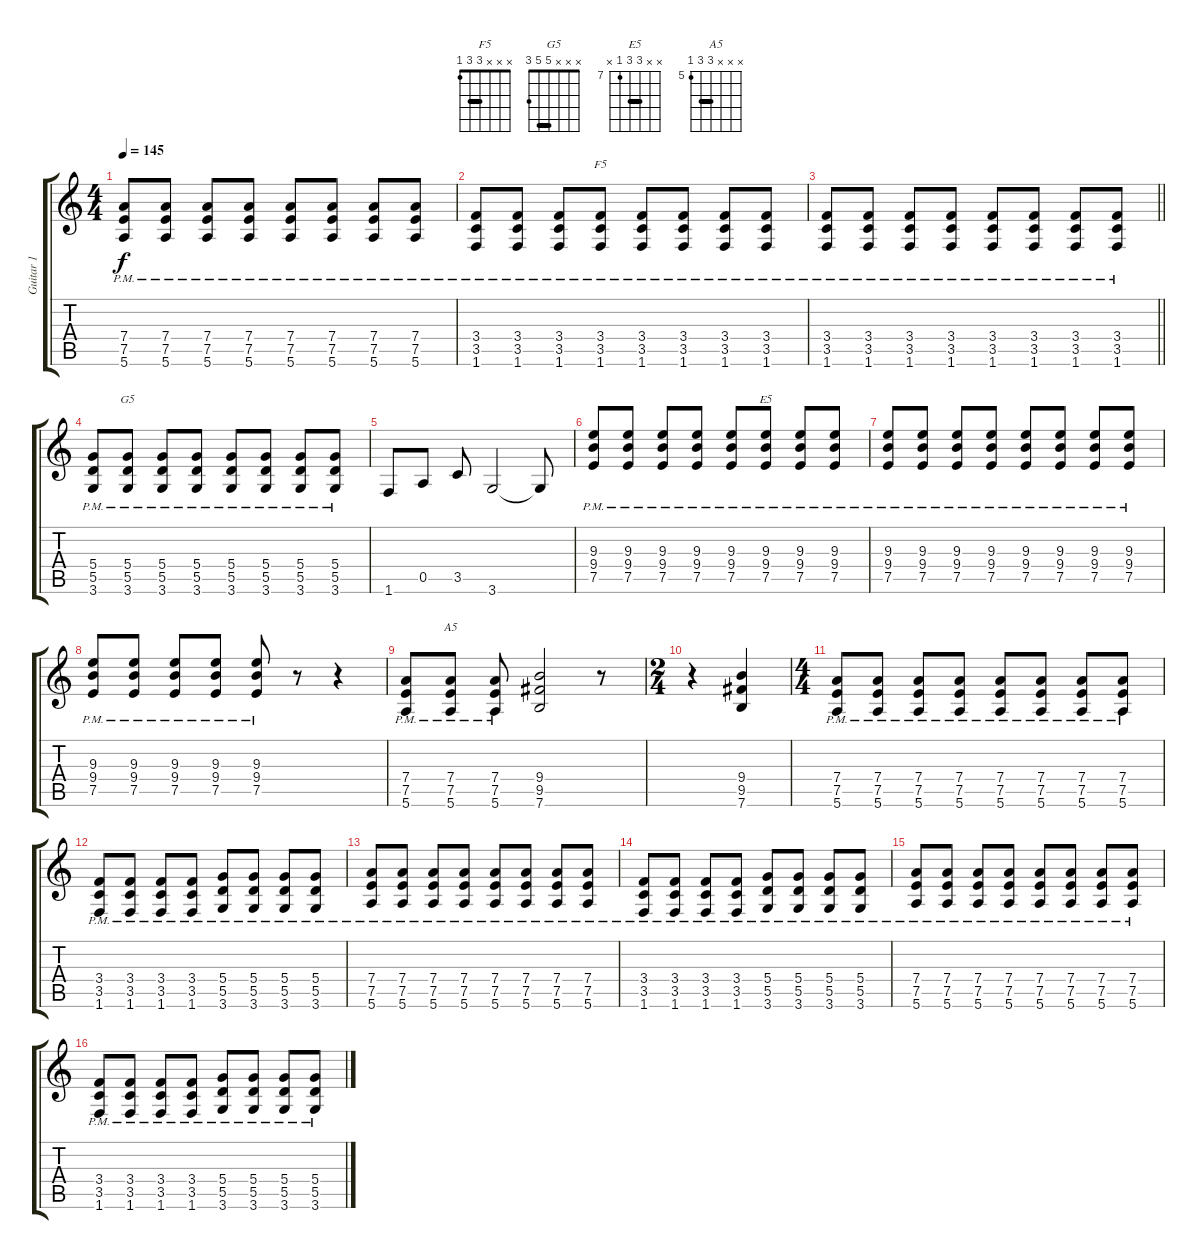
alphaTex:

\track ("Guitar 1" "Guitar 1") {instrument electricguitarclean}
\staff {score tabs}
\tuning (E4 B3 G3 D3 A2 E2) {hide}
\chord ("F5" x x x 3 3 1) {barre 3}
\chord ("G5" x x x 5 5 3) {barre 5}
\chord ("E5" x x 9 9 7 x) {firstfret 7 barre 9}
\chord ("A5" x x x 7 7 5) {firstfret 5 barre 7}
\ts (4 4)
\tempo 145
\clef g2
\ks c
(7.4 7.5{pm} 5.6{pm}).8{dy f} (7.4 7.5{pm} 5.6{pm}).8 (7.4 7.5{pm} 5.6{pm}).8 (7.4 7.5{pm} 5.6{pm}).8 (7.4 7.5{pm} 5.6{pm}).8 (7.4 7.5{pm} 5.6{pm}).8 (7.4 7.5{pm} 5.6{pm}).8 (7.4 7.5{pm} 5.6{pm}).8 |
(3.4 3.5{pm} 1.6{pm}).8 (3.4 3.5{pm} 1.6{pm}).8 (3.4 3.5{pm} 1.6{pm}).8 (3.4 3.5{pm} 1.6{pm}).8{ch "F5"} (3.4 3.5{pm} 1.6{pm}).8 (3.4 3.5{pm} 1.6{pm}).8 (3.4 3.5{pm} 1.6{pm}).8 (3.4 3.5{pm} 1.6{pm}).8 |
\barLineRight lightlight
(3.4 3.5{pm} 1.6{pm}).8 (3.4 3.5{pm} 1.6{pm}).8 (3.4 3.5{pm} 1.6{pm}).8 (3.4 3.5{pm} 1.6{pm}).8 (3.4 3.5{pm} 1.6{pm}).8 (3.4 3.5{pm} 1.6{pm}).8 (3.4 3.5{pm} 1.6{pm}).8 (3.4 3.5{pm} 1.6{pm}).8 |
\section ("" "")
(5.4 5.5{pm} 3.6{pm}).8 (5.4 5.5{pm} 3.6{pm}).8{ch "G5"} (5.4 5.5{pm} 3.6{pm}).8 (5.4 5.5{pm} 3.6{pm}).8 (5.4 5.5{pm} 3.6{pm}).8 (5.4 5.5{pm} 3.6{pm}).8 (5.4 5.5{pm} 3.6{pm}).8 (5.4 5.5{pm} 3.6{pm}).8 |
1.6.8 0.5.8 3.5.8 3.6.2 3.6{t}.8 |
(9.3 9.4{pm} 7.5{pm}).8 (9.3 9.4{pm} 7.5{pm}).8 (9.3 9.4{pm} 7.5{pm}).8 (9.3 9.4{pm} 7.5{pm}).8 (9.3 9.4{pm} 7.5{pm}).8 (9.3 9.4{pm} 7.5{pm}).8{ch "E5"} (9.3 9.4{pm} 7.5{pm}).8 (9.3 9.4{pm} 7.5{pm}).8 |
(9.3 9.4{pm} 7.5{pm}).8 (9.3 9.4{pm} 7.5{pm}).8 (9.3 9.4{pm} 7.5{pm}).8 (9.3 9.4{pm} 7.5{pm}).8 (9.3 9.4{pm} 7.5{pm}).8 (9.3 9.4{pm} 7.5{pm}).8 (9.3 9.4{pm} 7.5{pm}).8 (9.3 9.4{pm} 7.5{pm}).8 |
(9.3 9.4{pm} 7.5{pm}).8 (9.3 9.4{pm} 7.5{pm}).8 (9.3 9.4{pm} 7.5{pm}).8 (9.3 9.4{pm} 7.5{pm}).8 (9.3 9.4{pm} 7.5{pm}).8 r.8 r.4 |
(7.4 7.5{pm} 5.6{pm}).8 (7.4 7.5{pm} 5.6{pm}).8{ch "A5"} (7.4 7.5{pm} 5.6{pm}).8 (9.4 9.5 7.6).2 r.8 |
\ts (2 4)
r.4 (9.4 9.5 7.6).4 |
\ts (4 4)
(7.4 7.5{pm} 5.6{pm}).8 (7.4 7.5{pm} 5.6{pm}).8 (7.4 7.5{pm} 5.6{pm}).8 (7.4 7.5{pm} 5.6{pm}).8 (7.4 7.5{pm} 5.6{pm}).8 (7.4 7.5{pm} 5.6{pm}).8 (7.4 7.5{pm} 5.6{pm}).8 (7.4 7.5{pm} 5.6{pm}).8 |
(3.4 3.5{pm} 1.6{pm}).8 (3.4 3.5{pm} 1.6{pm}).8 (3.4 3.5{pm} 1.6{pm}).8 (3.4 3.5{pm} 1.6{pm}).8 (5.4 5.5{pm} 3.6{pm}).8 (5.4 5.5{pm} 3.6{pm}).8 (5.4 5.5{pm} 3.6{pm}).8 (5.4 5.5{pm} 3.6{pm}).8 |
(7.4 7.5{pm} 5.6{pm}).8 (7.4 7.5{pm} 5.6{pm}).8 (7.4 7.5{pm} 5.6{pm}).8 (7.4 7.5{pm} 5.6{pm}).8 (7.4 7.5{pm} 5.6{pm}).8 (7.4 7.5{pm} 5.6{pm}).8 (7.4 7.5{pm} 5.6{pm}).8 (7.4 7.5{pm} 5.6{pm}).8 |
(3.4 3.5{pm} 1.6{pm}).8 (3.4 3.5{pm} 1.6{pm}).8 (3.4 3.5{pm} 1.6{pm}).8 (3.4 3.5{pm} 1.6{pm}).8 (5.4 5.5{pm} 3.6{pm}).8 (5.4 5.5{pm} 3.6{pm}).8 (5.4 5.5{pm} 3.6{pm}).8 (5.4 5.5{pm} 3.6{pm}).8 |
(7.4 7.5{pm} 5.6{pm}).8 (7.4 7.5{pm} 5.6{pm}).8 (7.4 7.5{pm} 5.6{pm}).8 (7.4 7.5{pm} 5.6{pm}).8 (7.4 7.5{pm} 5.6{pm}).8 (7.4 7.5{pm} 5.6{pm}).8 (7.4 7.5{pm} 5.6{pm}).8 (7.4 7.5{pm} 5.6{pm}).8 |
(3.4 3.5{pm} 1.6{pm}).8 (3.4 3.5{pm} 1.6{pm}).8 (3.4 3.5{pm} 1.6{pm}).8 (3.4 3.5{pm} 1.6{pm}).8 (5.4 5.5{pm} 3.6{pm}).8 (5.4 5.5{pm} 3.6{pm}).8 (5.4 5.5{pm} 3.6{pm}).8 (5.4 5.5{pm} 3.6{pm}).8
